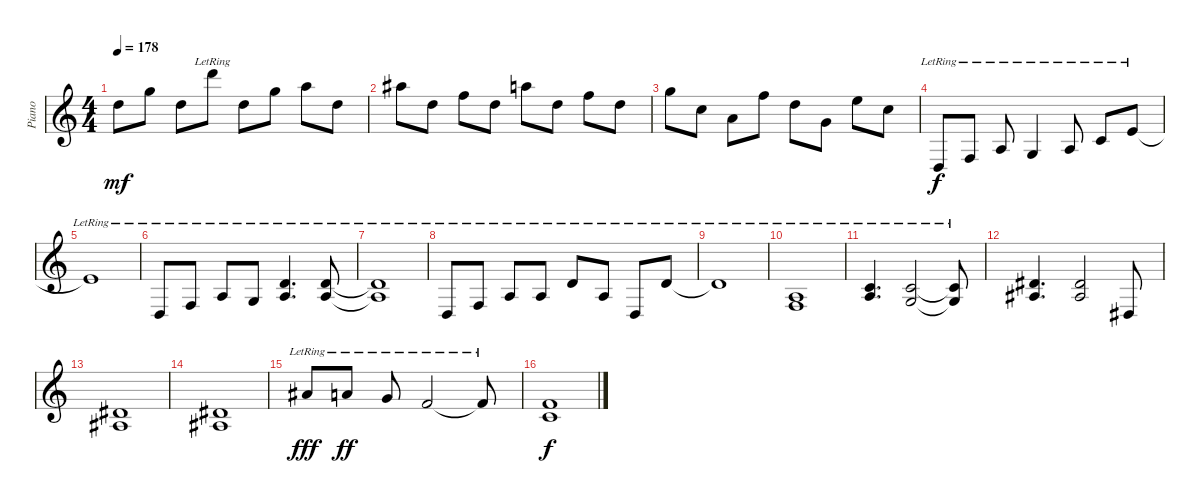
\track ("Piano" "Piano") {instrument acousticgrandpiano}
\staff {score}
\tuning (E4 B3 G3 D3 A2 E2 B1) {hide}
\ts (4 4)
\tempo 178
\clef g2
\ks c
10.1.8{dy mf} 15.1.8 10.1.8 22.1{lr}.8 10.1.8 15.1.8 17.1.8 10.1.8 |
18.1.8 10.1.8 13.1.8 10.1.8 17.1.8 10.1.8 13.1.8 10.1.8 |
15.1.8 8.1.8 5.1.8 13.1.8 10.1.8 3.1.8 12.1.8 8.1.8{volume 10} |
0.4{lr}.8{dy f} 3.4{lr}.8 2.3{lr}.8 0.3{lr}.4 2.3{lr}.8 1.2{lr}.8 0.1{lr}.8 |
0.1{lr t}.1 |
0.4{lr}.8 3.4{lr}.8 2.3{lr}.8 0.3{lr}.8 (3.2{lr} 2.3{lr}).4{d} (3.2{lr} 2.3{lr}).8 |
(3.2{lr t} 2.3{lr t}).1 |
0.4{lr}.8 3.4{lr}.8 2.3{lr}.8 2.3{lr}.8 3.2{lr}.8 2.3{lr}.8 0.4{lr}.8 3.2{lr}.8 |
3.2{lr t}.1 |
(2.3{lr} 3.4{lr}).1 |
(1.2{lr} 2.3).4{d} (1.2{lr} 0.3{lr}).2 (1.2{lr t} 0.3{lr t}).8 |
\section ("" "")
(4.2 3.3).4{d} (4.2 3.3).2 1.4.8 |
(4.2 3.3).1 |
(4.2 3.3).1 |
6.1{lr}.8{dy fff} 5.1{lr}.8{dy ff} 3.1{lr}.8 1.1{lr}.2 1.1{lr t}.8 |
(1.1 1.2).1{dy f}
